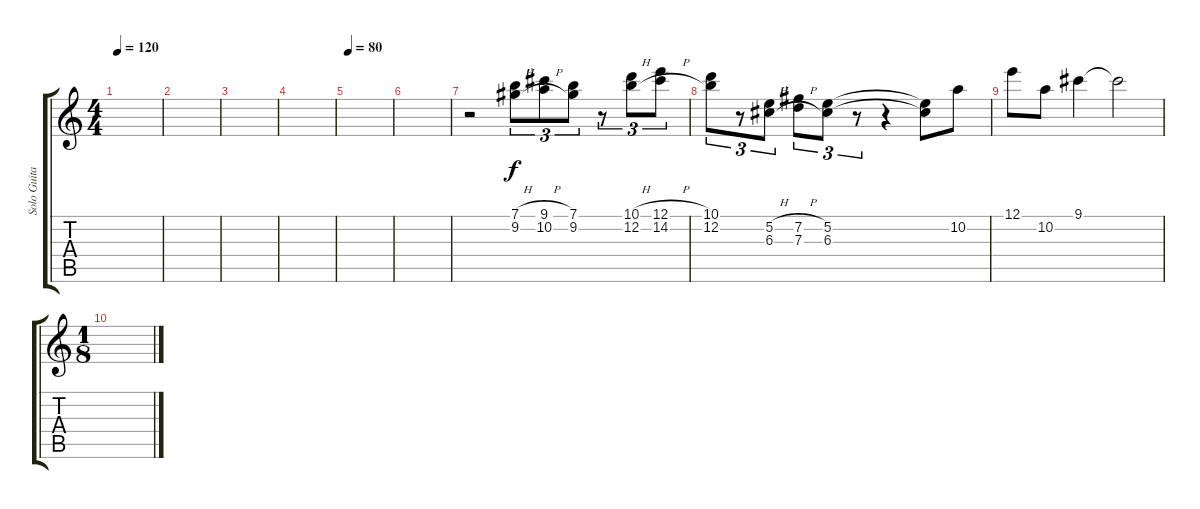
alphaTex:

\track ("Solo Guitar" "Solo Guita") {instrument acousticguitarnylon}
\staff {score tabs}
\tuning (E4 B3 G3 D3 A2 E2) {hide}
\ts (4 4)
\tempo 120
\clef g2
\ks c
|
|
|
|
\tempo 80
|
|
r.2 (7.1{h} 9.2{h}).8{tu (3 2)} (9.1{h} 10.2{h}).8{tu (3 2)} (7.1 9.2).8{tu (3 2)} r.8{tu (3 2)} (10.1{h} 12.2{h}).8{tu (3 2)} (12.1{h} 14.2{h}).8{tu (3 2)} |
(10.1 12.2).8{tu (3 2)} r.8{tu (3 2)} (5.2{h} 6.3{h}).8{tu (3 2)} (7.2{h} 7.3{h}).8{tu (3 2)} (5.2 6.3).8{tu (3 2)} r.8{tu (3 2)} r.4 (5.2{t} 6.3{t}).8 10.2.8 |
12.1.8 10.2.8 9.1.4 9.1{t}.2 |
\ts (1 8)
